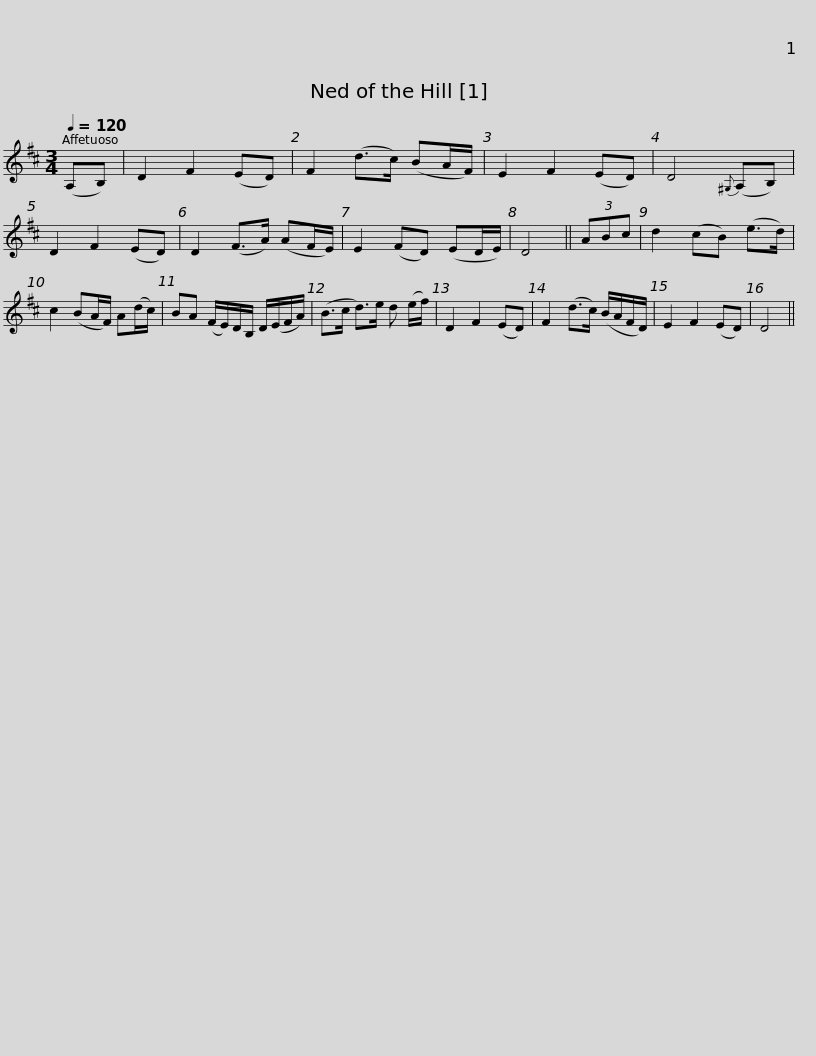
X:1
L:1/8
Q:1/4=120
M:3/4
I:linebreak $
K:D
V:1 treble
V:1
 (A,B,) | D2 F2 (ED) | F2 (d>c) (BA/F/) | E2 F2 (ED) | D4{^G,} (A,B,) | %5
 D2 F2 (ED) | D2 (F>A) (AF/E/) | E2 (FD) (ED/E/) | D4 ||$ (3ABc | %10
 d2 (cB) (e>d) | c2 (BA/F/) A(d/c/) | BA (F/E/)D/B,/ D/(E/F/A/) | (B>c d>)e d (e/f/) | D2 F2 (ED) | %15
 F2 (d>c) (B/A/F/D/) |$ E2 F2 (ED) | D4 || %18
